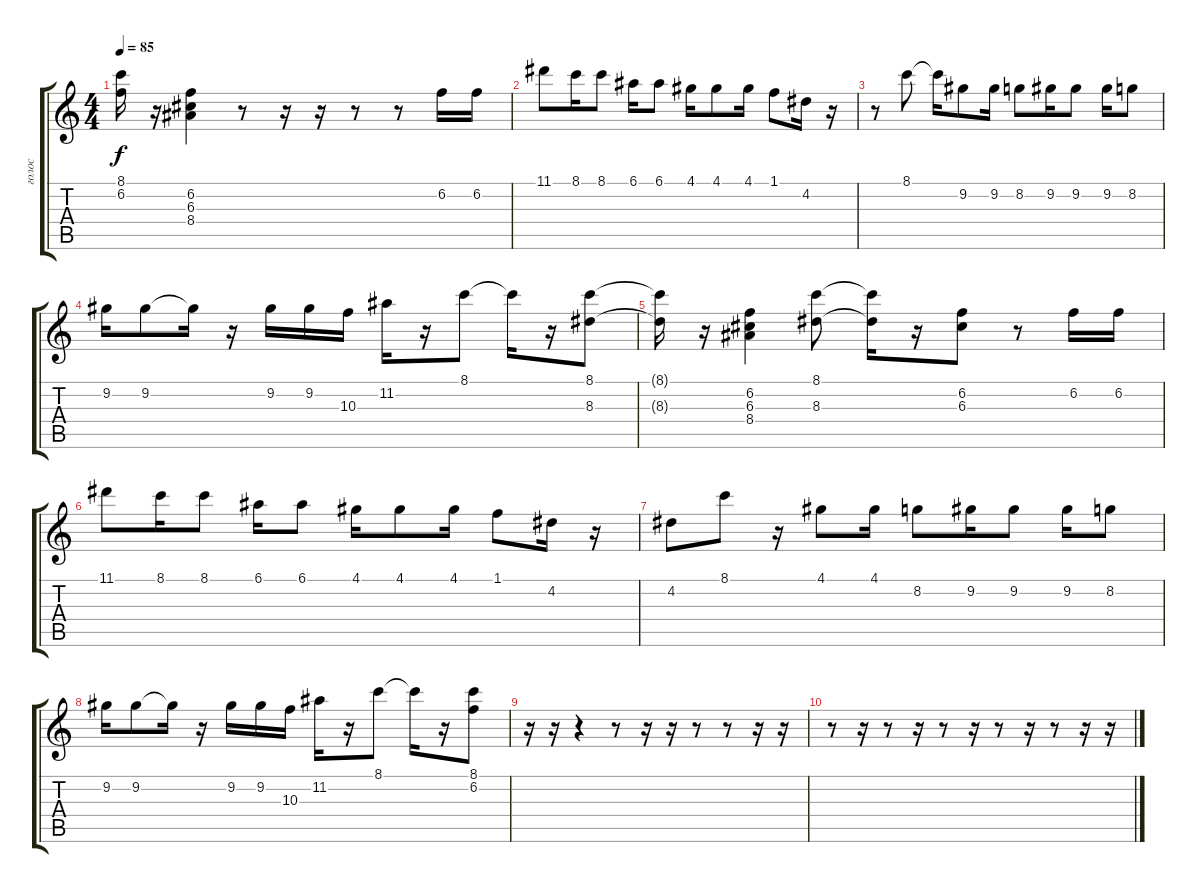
\track ("голос" "голос") {instrument distortionguitar}
\staff {score tabs}
\tuning (E4 B3 G3 D3 A2 E2) {hide}
\ts (4 4)
\tempo 85
\clef g2
\ks c
(8.1{t} 6.2{t}).16{dy f} r.16 (6.2 6.3 8.4).4 r.8 r.16 r.16 r.8 r.8 6.2.16 6.2.16 |
11.1.8 8.1.16 8.1.8 6.1.16 6.1.8 4.1.16 4.1.8 4.1.16 1.1.8 4.2.16 r.16 |
r.8 8.1.8 8.1{t}.16 9.2.8 9.2.16 8.2.8 9.2.16 9.2.8 9.2.16 8.2.8 |
9.2.16 9.2.8 9.2{t}.16 r.16 9.2.16 9.2.16 10.3.16 11.2.16 r.16 8.1.8 8.1{t}.16 r.16 (8.1 8.3).8 |
(8.1{t} 8.3{t}).16 r.16 (6.2 6.3 8.4).4 (8.1 8.3).8 (8.1{t} 8.3{t}).16 r.16 (6.2 6.3).8 r.8 6.2.16 6.2.16 |
11.1.8 8.1.16 8.1.8 6.1.16 6.1.8 4.1.16 4.1.8 4.1.16 1.1.8 4.2.16 r.16 |
4.2.8 8.1.8 r.16 4.1.8 4.1.16 8.2.8 9.2.16 9.2.8 9.2.16 8.2.8 |
9.2.16 9.2.8 9.2{t}.16 r.16 9.2.16 9.2.16 10.3.16 11.2.16 r.16 8.1.8 8.1{t}.16 r.16 (8.1 6.2).8 |
r.16 r.16 r.4 r.8 r.16 r.16 r.8 r.8 r.16 r.16 |
r.8 r.16 r.8 r.16 r.8 r.16 r.8 r.16 r.8 r.16 r.16
